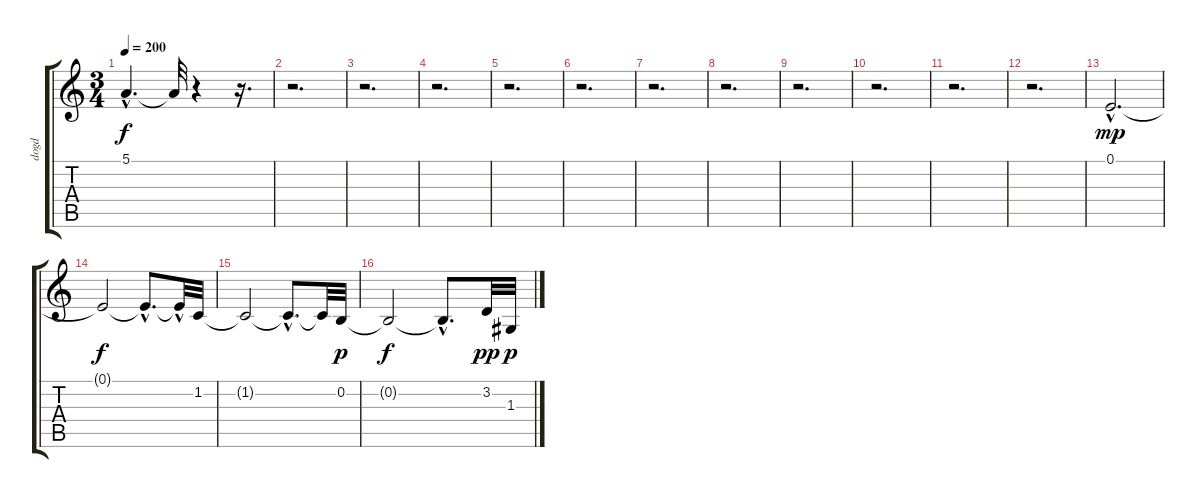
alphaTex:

\track ("dogd" "dogd") {instrument seashore}
\staff {score tabs}
\tuning (E4 B3 G3 D3 A2 E2) {hide}
\ts (3 4)
\tempo 200
\clef g2
\ks c
5.1{hac t}.4{d dy f} 5.1{t}.32 r.4 r.16{d} |
r.2{d} |
r.2{d} |
r.2{d} |
r.2{d} |
r.2{d} |
r.2{d} |
r.2{d} |
r.2{d} |
r.2{d} |
r.2{d} |
r.2{d} |
0.1{hac}.2{d dy mp} |
0.1{t}.2{dy f} 0.1{hac t}.8{d} 0.1{hac t}.32 1.2.32 |
1.2{t}.2 1.2{hac t}.8{d} 1.2{t}.32 0.2.32{dy p} |
0.2{t}.2{dy f} 0.2{hac t}.8{d} 3.2.32{dy pp} 1.3.32{dy p}
